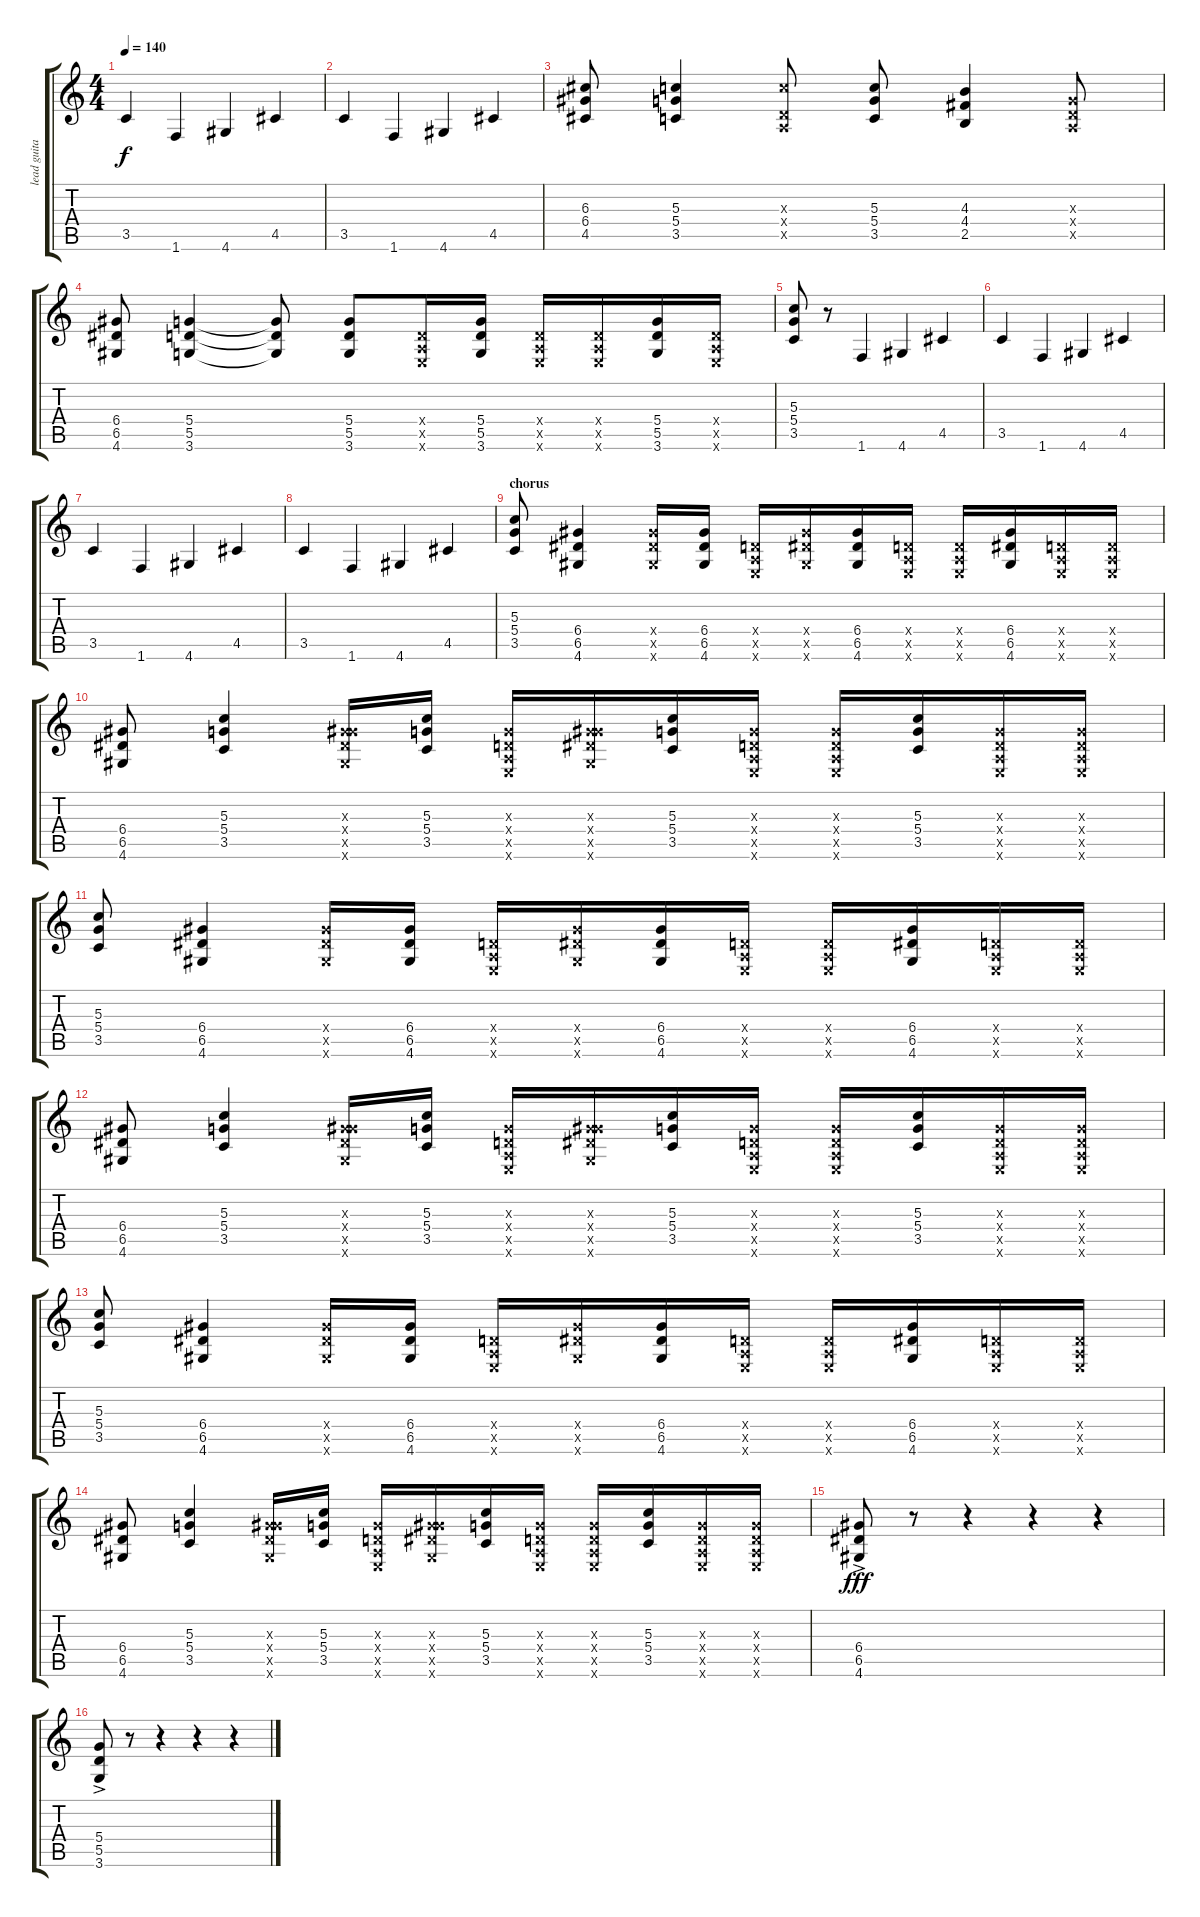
\track ("lead guitar" "lead guita") {instrument overdrivenguitar}
\staff {score tabs}
\tuning (E4 B3 G3 D3 A2 E2) {hide}
\ts (4 4)
\tempo 140
\clef g2
\ks c
3.5.4{dy f} 1.6.4 4.6.4 4.5.4 |
3.5.4 1.6.4 4.6.4 4.5.4 |
(6.3 6.4 4.5).8{volume 13} (5.3 5.4 3.5).4 (5.3{x} 0.4{x} 0.5{x}).8 (5.3 5.4 3.5).8 (4.3 4.4 2.5).4 (0.3{x} 0.4{x} 0.5{x}).8 |
(6.4 6.5 4.6).8 (5.4 5.5 3.6).4 (5.4{t} 5.5{t} 3.6{t}).8 (5.4 5.5 3.6).8 (0.4{x} 0.5{x} 0.6{x}).16 (5.4 5.5 3.6).16 (0.4{x} 0.5{x} 0.6{x}).16 (0.4{x} 0.5{x} 0.6{x}).16 (5.4 5.5 3.6).16 (0.4{x} 0.5{x} 0.6{x}).16 |
(5.3 5.4 3.5).8{volume 6} r.8 1.6.4 4.6.4 4.5.4 |
3.5.4 1.6.4 4.6.4 4.5.4 |
3.5.4 1.6.4 4.6.4 4.5.4 |
3.5.4 1.6.4 4.6.4 4.5.4 |
\section ("" "chorus")
(5.3 5.4 3.5).8{volume 13} (6.4 6.5 4.6).4 (6.4{x} 6.5{x} 4.6{x}).16 (6.4 6.5 4.6).16 (0.4{x} 0.5{x} 0.6{x}).16 (6.4{x} 6.5{x} 4.6{x}).16 (6.4 6.5 4.6).16 (0.4{x} 0.5{x} 0.6{x}).16 (0.4{x} 0.5{x} 0.6{x}).16 (6.4 6.5 4.6).16 (0.4{x} 0.5{x} 0.6{x}).16 (0.4{x} 0.5{x} 0.6{x}).16 |
(6.4 6.5 4.6).8 (5.3 5.4 3.5).4 (0.3{x} 6.4{x} 6.5{x} 4.6{x}).16 (5.3 5.4 3.5).16 (0.3{x} 0.4{x} 0.5{x} 0.6{x}).16 (0.3{x} 6.4{x} 6.5{x} 4.6{x}).16 (5.3 5.4 3.5).16 (0.3{x} 0.4{x} 0.5{x} 0.6{x}).16 (0.3{x} 0.4{x} 0.5{x} 0.6{x}).16 (5.3 5.4 3.5).16 (0.3{x} 0.4{x} 0.5{x} 0.6{x}).16 (0.3{x} 0.4{x} 0.5{x} 0.6{x}).16 |
(5.3 5.4 3.5).8 (6.4 6.5 4.6).4 (6.4{x} 6.5{x} 4.6{x}).16 (6.4 6.5 4.6).16 (0.4{x} 0.5{x} 0.6{x}).16 (6.4{x} 6.5{x} 4.6{x}).16 (6.4 6.5 4.6).16 (0.4{x} 0.5{x} 0.6{x}).16 (0.4{x} 0.5{x} 0.6{x}).16 (6.4 6.5 4.6).16 (0.4{x} 0.5{x} 0.6{x}).16 (0.4{x} 0.5{x} 0.6{x}).16 |
(6.4 6.5 4.6).8 (5.3 5.4 3.5).4 (0.3{x} 6.4{x} 6.5{x} 4.6{x}).16 (5.3 5.4 3.5).16 (0.3{x} 0.4{x} 0.5{x} 0.6{x}).16 (0.3{x} 6.4{x} 6.5{x} 4.6{x}).16 (5.3 5.4 3.5).16 (0.3{x} 0.4{x} 0.5{x} 0.6{x}).16 (0.3{x} 0.4{x} 0.5{x} 0.6{x}).16 (5.3 5.4 3.5).16 (0.3{x} 0.4{x} 0.5{x} 0.6{x}).16 (0.3{x} 0.4{x} 0.5{x} 0.6{x}).16 |
(5.3 5.4 3.5).8 (6.4 6.5 4.6).4 (6.4{x} 6.5{x} 4.6{x}).16 (6.4 6.5 4.6).16 (0.4{x} 0.5{x} 0.6{x}).16 (6.4{x} 6.5{x} 4.6{x}).16 (6.4 6.5 4.6).16 (0.4{x} 0.5{x} 0.6{x}).16 (0.4{x} 0.5{x} 0.6{x}).16 (6.4 6.5 4.6).16 (0.4{x} 0.5{x} 0.6{x}).16 (0.4{x} 0.5{x} 0.6{x}).16 |
(6.4 6.5 4.6).8 (5.3 5.4 3.5).4 (0.3{x} 6.4{x} 6.5{x} 4.6{x}).16 (5.3 5.4 3.5).16 (0.3{x} 0.4{x} 0.5{x} 0.6{x}).16 (0.3{x} 6.4{x} 6.5{x} 4.6{x}).16 (5.3 5.4 3.5).16 (0.3{x} 0.4{x} 0.5{x} 0.6{x}).16 (0.3{x} 0.4{x} 0.5{x} 0.6{x}).16 (5.3 5.4 3.5).16 (0.3{x} 0.4{x} 0.5{x} 0.6{x}).16 (0.3{x} 0.4{x} 0.5{x} 0.6{x}).16 |
(6.4{ac} 6.5 4.6).8{dy fff} r.8 r.4 r.4 r.4 |
(5.4 5.5{ac} 3.6).8 r.8 r.4 r.4 r.4
